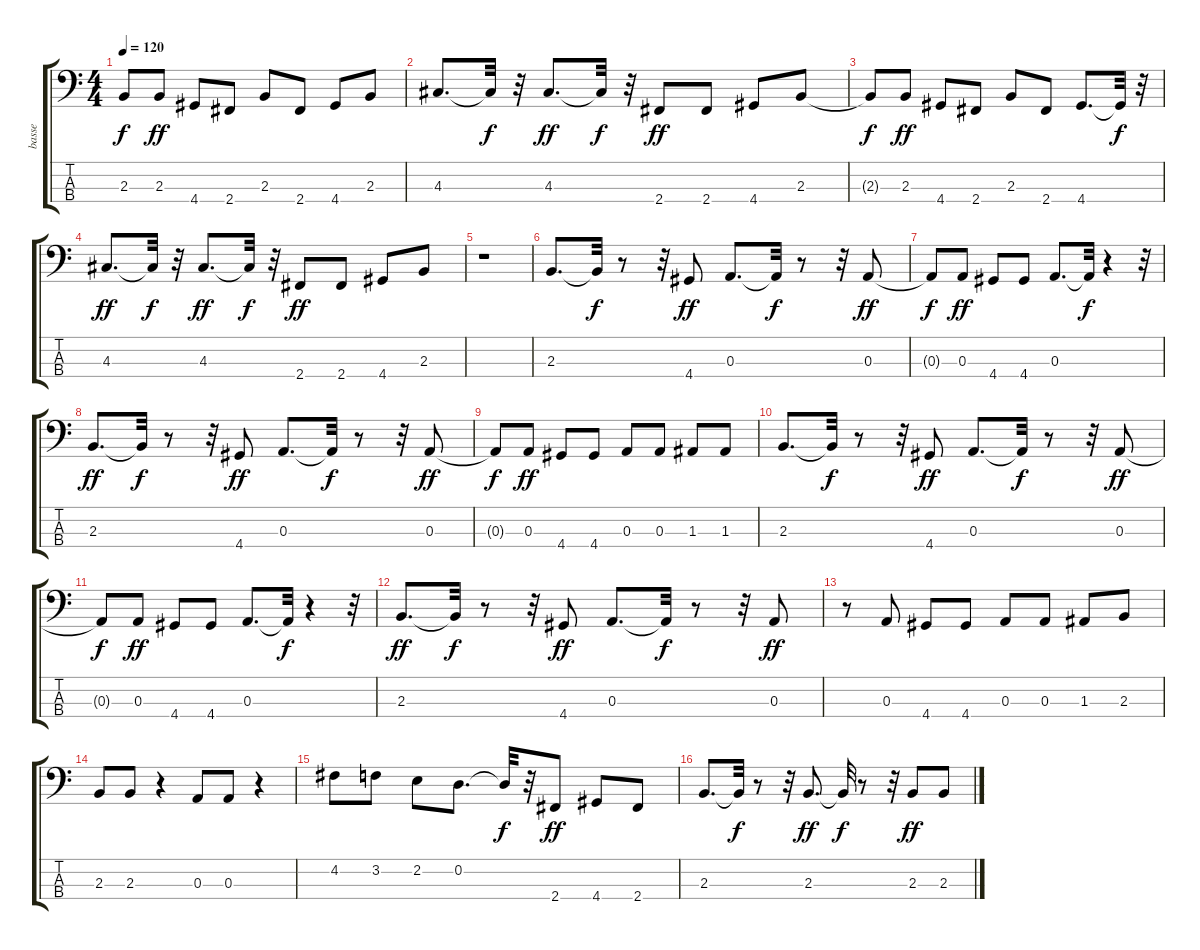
\track ("basse" "basse") {instrument electricbassfinger}
\staff {score tabs}
\tuning (G2 D2 A1 E1) {hide}
\ts (4 4)
\tempo 120
\clef f4
\ks c
2.3{t}.8{dy f} 2.3.8{dy ff} 4.4.8 2.4.8 2.3.8 2.4.8 4.4.8 2.3.8 |
4.3.8{d} 4.3{t}.32{dy f} r.32 4.3.8{d dy ff} 4.3{t}.32{dy f} r.32 2.4.8{dy ff} 2.4.8 4.4.8 2.3.8 |
2.3{t}.8{dy f} 2.3.8{dy ff} 4.4.8 2.4.8 2.3.8 2.4.8 4.4.8{d} 4.4{t}.32{dy f} r.32 |
4.3.8{d dy ff} 4.3{t}.32{dy f} r.32 4.3.8{d dy ff} 4.3{t}.32{dy f} r.32 2.4.8{dy ff} 2.4.8 4.4.8 2.3.8 |
r.1 |
2.3.8{d} 2.3{t}.32{dy f} r.8 r.32 4.4.8{dy ff} 0.3.8{d} 0.3{t}.32{dy f} r.8 r.32 0.3.8{dy ff} |
0.3{t}.8{dy f} 0.3.8{dy ff} 4.4.8 4.4.8 0.3.8{d} 0.3{t}.32{dy f} r.4 r.32 |
2.3.8{d dy ff} 2.3{t}.32{dy f} r.8 r.32 4.4.8{dy ff} 0.3.8{d} 0.3{t}.32{dy f} r.8 r.32 0.3.8{dy ff} |
0.3{t}.8{dy f} 0.3.8{dy ff} 4.4.8 4.4.8 0.3.8 0.3.8 1.3.8 1.3.8 |
2.3.8{d} 2.3{t}.32{dy f} r.8 r.32 4.4.8{dy ff} 0.3.8{d} 0.3{t}.32{dy f} r.8 r.32 0.3.8{dy ff} |
0.3{t}.8{dy f} 0.3.8{dy ff} 4.4.8 4.4.8 0.3.8{d} 0.3{t}.32{dy f} r.4 r.32 |
2.3.8{d dy ff} 2.3{t}.32{dy f} r.8 r.32 4.4.8{dy ff} 0.3.8{d} 0.3{t}.32{dy f} r.8 r.32 0.3.8{dy ff} |
r.8 0.3.8 4.4.8 4.4.8 0.3.8 0.3.8 1.3.8 2.3.8 |
2.3.8 2.3.8 r.4 0.3.8 0.3.8 r.4 |
4.2.8 3.2.8 2.2.8 0.2.8{d} 0.2{t}.32{dy f} r.32 2.4.8{dy ff} 4.4.8 2.4.8 |
2.3.8{d} 2.3{t}.32{dy f} r.8 r.32 2.3.8{d dy ff} 2.3{t}.32{dy f} r.8 r.32 2.3.8{dy ff} 2.3.8
